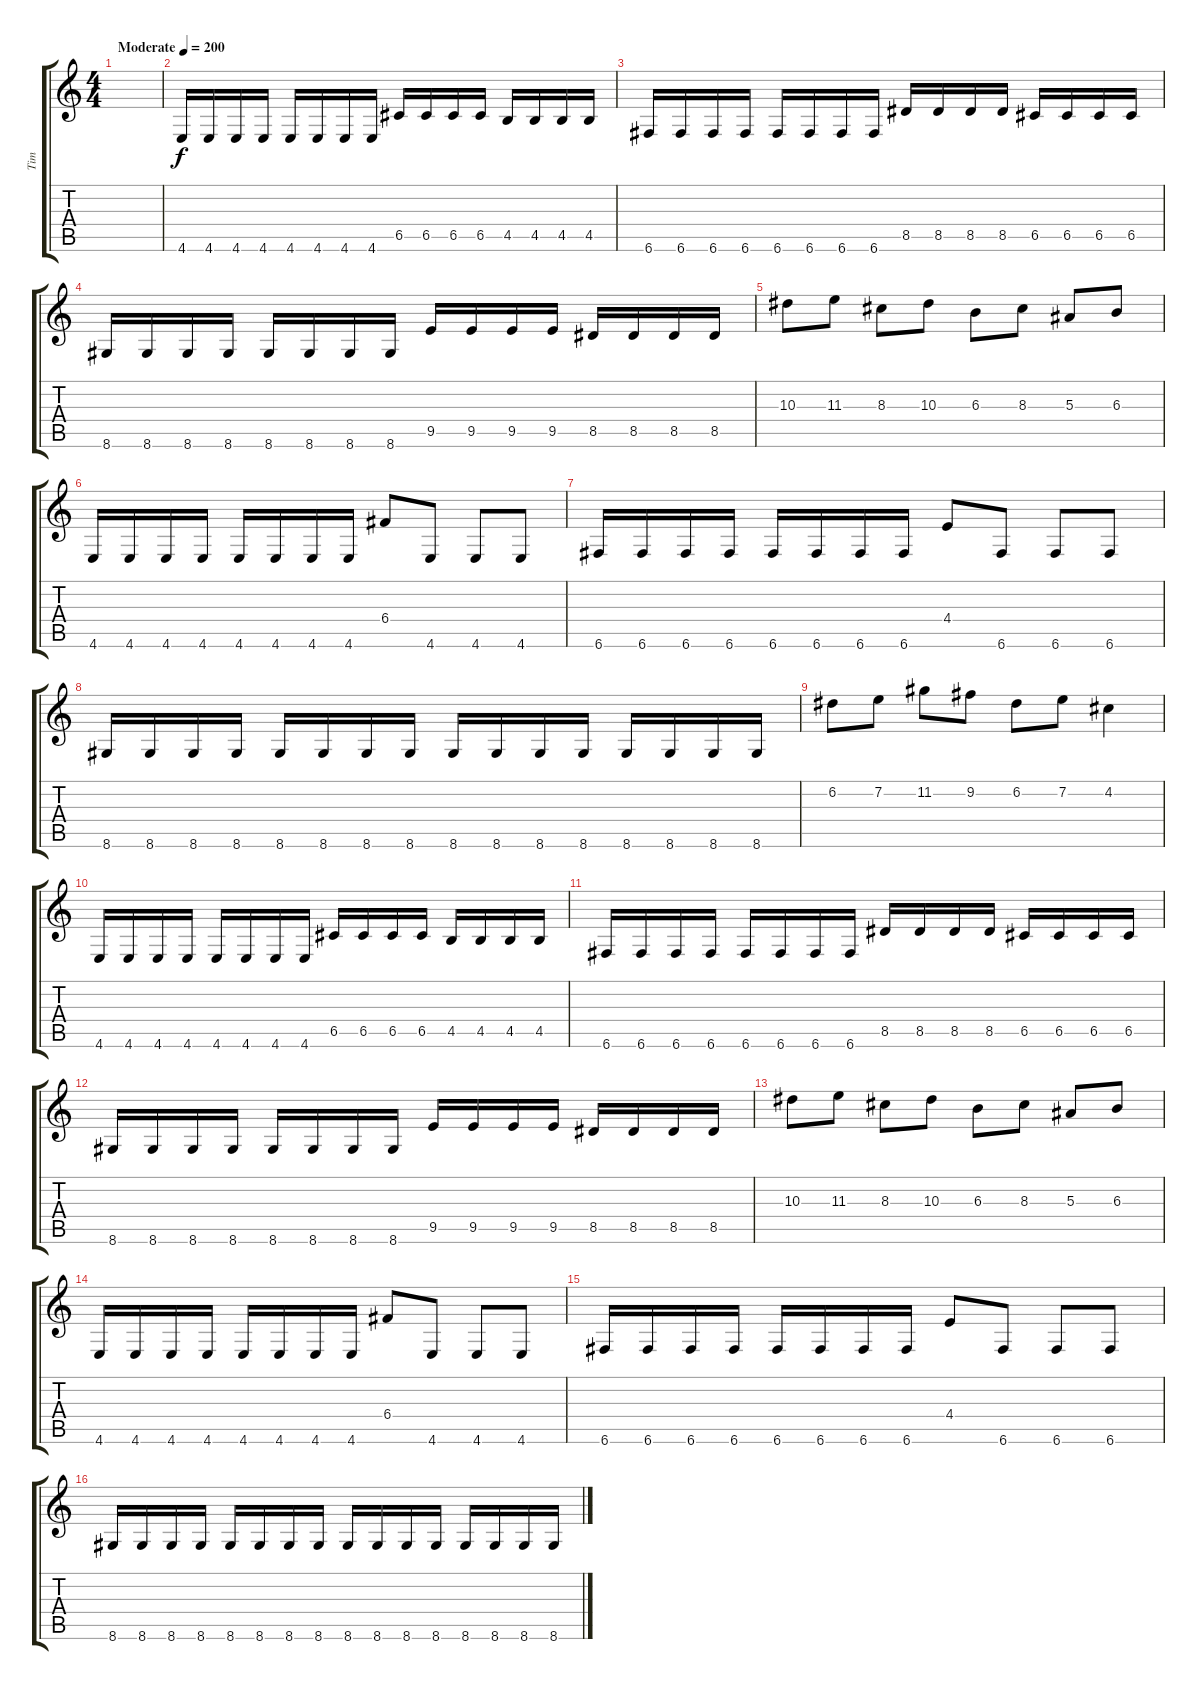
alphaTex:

\track ("Tim" "Tim") {instrument overdrivenguitar}
\staff {score tabs}
\tuning (D4 A3 F3 C3 G2 C2) {hide}
\ts (4 4)
\tempo (200 "Moderate")
\clef g2
\ks c
|
4.6.16 4.6.16 4.6.16 4.6.16 4.6.16 4.6.16 4.6.16 4.6.16 6.5.16 6.5.16 6.5.16 6.5.16 4.5.16 4.5.16 4.5.16 4.5.16 |
6.6.16 6.6.16 6.6.16 6.6.16 6.6.16 6.6.16 6.6.16 6.6.16 8.5.16 8.5.16 8.5.16 8.5.16 6.5.16 6.5.16 6.5.16 6.5.16 |
8.6.16 8.6.16 8.6.16 8.6.16 8.6.16 8.6.16 8.6.16 8.6.16 9.5.16 9.5.16 9.5.16 9.5.16 8.5.16 8.5.16 8.5.16 8.5.16 |
10.3.8 11.3.8 8.3.8 10.3.8 6.3.8 8.3.8 5.3.8 6.3.8 |
4.6.16 4.6.16 4.6.16 4.6.16 4.6.16 4.6.16 4.6.16 4.6.16 6.4.8 4.6.8 4.6.8 4.6.8 |
6.6.16 6.6.16 6.6.16 6.6.16 6.6.16 6.6.16 6.6.16 6.6.16 4.4.8 6.6.8 6.6.8 6.6.8 |
8.6.16 8.6.16 8.6.16 8.6.16 8.6.16 8.6.16 8.6.16 8.6.16 8.6.16 8.6.16 8.6.16 8.6.16 8.6.16 8.6.16 8.6.16 8.6.16 |
6.2.8 7.2.8 11.2.8 9.2.8 6.2.8 7.2.8 4.2.4 |
4.6.16 4.6.16 4.6.16 4.6.16 4.6.16 4.6.16 4.6.16 4.6.16 6.5.16 6.5.16 6.5.16 6.5.16 4.5.16 4.5.16 4.5.16 4.5.16 |
6.6.16 6.6.16 6.6.16 6.6.16 6.6.16 6.6.16 6.6.16 6.6.16 8.5.16 8.5.16 8.5.16 8.5.16 6.5.16 6.5.16 6.5.16 6.5.16 |
8.6.16 8.6.16 8.6.16 8.6.16 8.6.16 8.6.16 8.6.16 8.6.16 9.5.16 9.5.16 9.5.16 9.5.16 8.5.16 8.5.16 8.5.16 8.5.16 |
10.3.8 11.3.8 8.3.8 10.3.8 6.3.8 8.3.8 5.3.8 6.3.8 |
4.6.16 4.6.16 4.6.16 4.6.16 4.6.16 4.6.16 4.6.16 4.6.16 6.4.8 4.6.8 4.6.8 4.6.8 |
6.6.16 6.6.16 6.6.16 6.6.16 6.6.16 6.6.16 6.6.16 6.6.16 4.4.8 6.6.8 6.6.8 6.6.8 |
8.6.16 8.6.16 8.6.16 8.6.16 8.6.16 8.6.16 8.6.16 8.6.16 8.6.16 8.6.16 8.6.16 8.6.16 8.6.16 8.6.16 8.6.16 8.6.16
